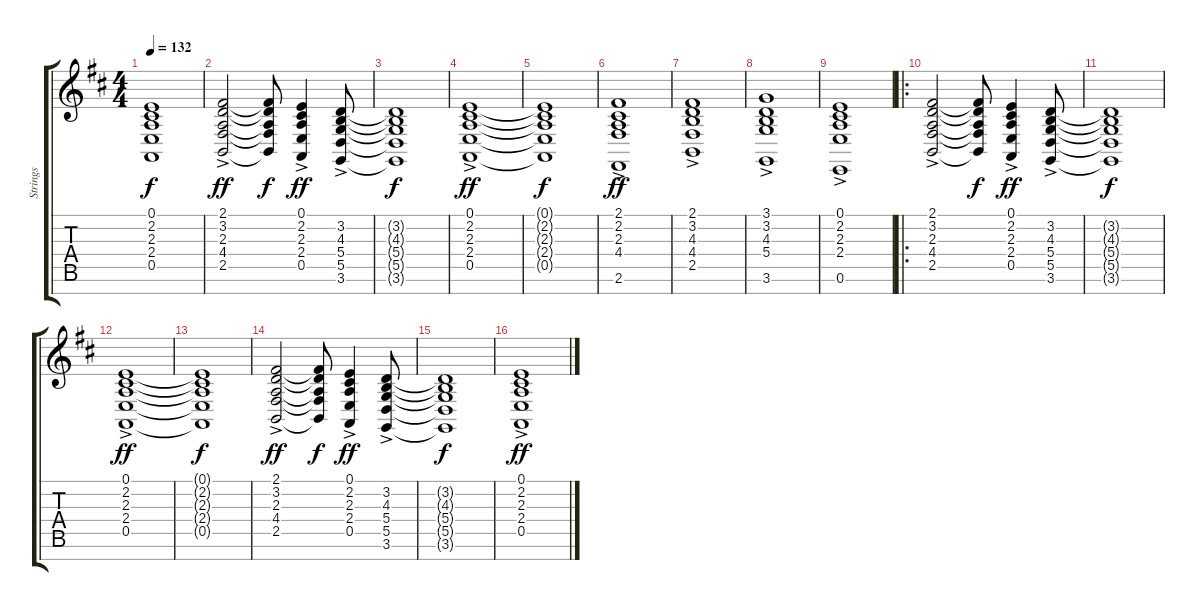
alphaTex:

\track ("Strings" "Strings") {instrument stringensemble1}
\staff {score tabs}
\tuning (E4 B3 G3 D3 A2 E2 B1) {hide}
\ts (4 4)
\tempo 132
\clef g2
\ks d
(0.1{t} 2.2{t} 2.3{t} 2.4{t} 0.5{t}).1{dy f} |
(2.1 3.2 2.3 4.4{ac} 2.5).2{dy ff} (2.1{t} 3.2{t} 2.3{t} 4.4{t} 2.5{t}).8{dy f} (0.1 2.2 2.3 2.4 0.5{ac}).4{dy ff} (3.2 4.3 5.4 5.5 3.6{ac}).8 |
(3.2{t} 4.3{t} 5.4{t} 5.5{t} 3.6{t}).1{dy f} |
(0.1 2.2 2.3 2.4 0.5{ac}).1{dy ff} |
(0.1{t} 2.2{t} 2.3{t} 2.4{t} 0.5{t}).1{dy f} |
(2.1 2.2 2.3 4.4 2.6{ac}).1{dy ff} |
(2.1 3.2 4.3 4.4 2.5{ac}).1 |
(3.1 3.2 4.3 5.4 3.6{ac}).1 |
(0.1 2.2 2.3 2.4 0.6{ac}).1 |
\ro
(2.1 3.2 2.3 4.4{ac} 2.5).2 (2.1{t} 3.2{t} 2.3{t} 4.4{t} 2.5{t}).8{dy f} (0.1 2.2 2.3 2.4 0.5{ac}).4{dy ff} (3.2 4.3 5.4 5.5 3.6{ac}).8 |
(3.2{t} 4.3{t} 5.4{t} 5.5{t} 3.6{t}).1{dy f} |
(0.1 2.2 2.3 2.4 0.5{ac}).1{dy ff} |
(0.1{t} 2.2{t} 2.3{t} 2.4{t} 0.5{t}).1{dy f} |
(2.1 3.2 2.3 4.4{ac} 2.5).2{dy ff} (2.1{t} 3.2{t} 2.3{t} 4.4{t} 2.5{t}).8{dy f} (0.1 2.2 2.3 2.4 0.5{ac}).4{dy ff} (3.2 4.3 5.4 5.5 3.6{ac}).8 |
(3.2{t} 4.3{t} 5.4{t} 5.5{t} 3.6{t}).1{dy f} |
(0.1 2.2 2.3 2.4 0.5{ac}).1{dy ff}
